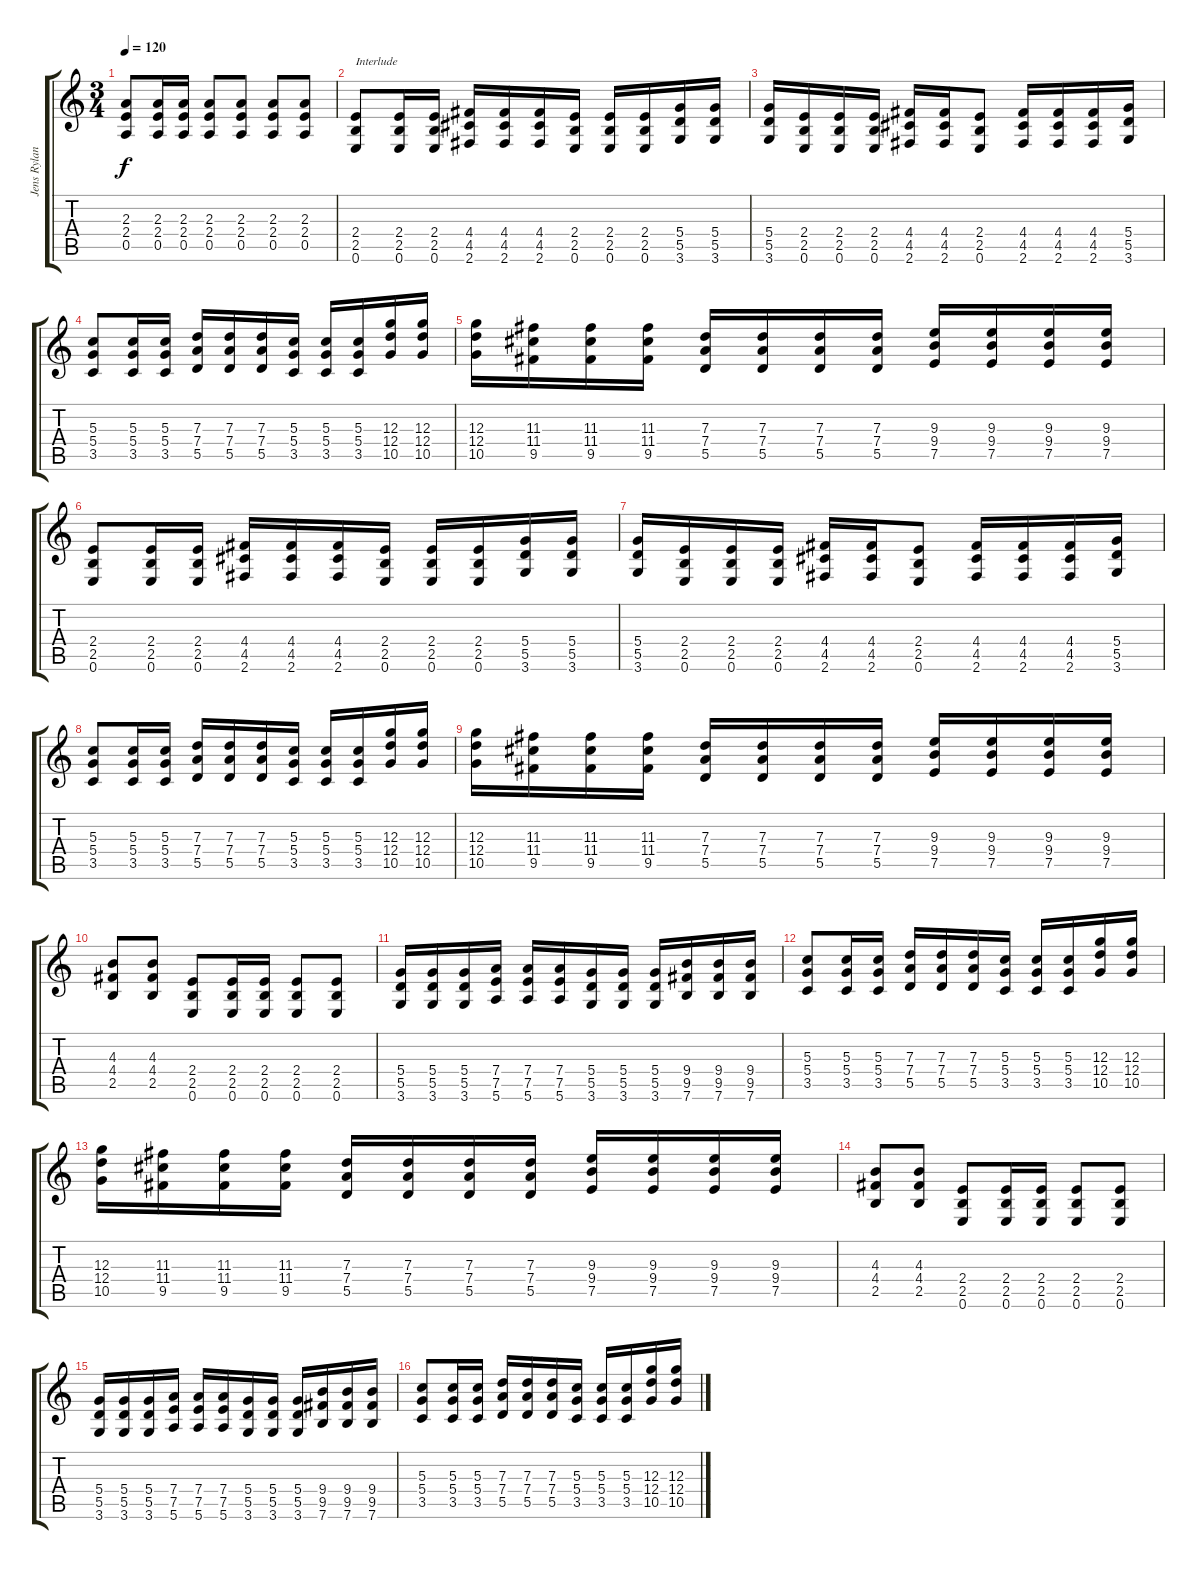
\track ("Jens Ryland" "Jens Rylan") {instrument distortionguitar}
\staff {score tabs}
\tuning (E4 B3 G3 D3 A2 E2) {hide}
\ts (3 4)
\tempo 120
\clef g2
\ks c
(2.3 2.4 0.5).8{dy f} (2.3 2.4 0.5).16 (2.3 2.4 0.5).16 (2.3 2.4 0.5).8 (2.3 2.4 0.5).8 (2.3 2.4 0.5).8 (2.3 2.4 0.5).8 |
(2.4 2.5 0.6).8{txt "Interlude"} (2.4 2.5 0.6).16 (2.4 2.5 0.6).16 (4.4 4.5 2.6).16 (4.4 4.5 2.6).16 (4.4 4.5 2.6).16 (2.4 2.5 0.6).16 (2.4 2.5 0.6).16 (2.4 2.5 0.6).16 (5.4 5.5 3.6).16 (5.4 5.5 3.6).16 |
(5.4 5.5 3.6).16 (2.4 2.5 0.6).16 (2.4 2.5 0.6).16 (2.4 2.5 0.6).16 (4.4 4.5 2.6).16 (4.4 4.5 2.6).16 (2.4 2.5 0.6).8 (4.4 4.5 2.6).16 (4.4 4.5 2.6).16 (4.4 4.5 2.6).16 (5.4 5.5 3.6).16 |
(5.3 5.4 3.5).8 (5.3 5.4 3.5).16 (5.3 5.4 3.5).16 (7.3 7.4 5.5).16 (7.3 7.4 5.5).16 (7.3 7.4 5.5).16 (5.3 5.4 3.5).16 (5.3 5.4 3.5).16 (5.3 5.4 3.5).16 (12.3 12.4 10.5).16 (12.3 12.4 10.5).16 |
(12.3 12.4 10.5).16 (11.3 11.4 9.5).16 (11.3 11.4 9.5).16 (11.3 11.4 9.5).16 (7.3 7.4 5.5).16 (7.3 7.4 5.5).16 (7.3 7.4 5.5).16 (7.3 7.4 5.5).16 (9.3 9.4 7.5).16 (9.3 9.4 7.5).16 (9.3 9.4 7.5).16 (9.3 9.4 7.5).16 |
(2.4 2.5 0.6).8 (2.4 2.5 0.6).16 (2.4 2.5 0.6).16 (4.4 4.5 2.6).16 (4.4 4.5 2.6).16 (4.4 4.5 2.6).16 (2.4 2.5 0.6).16 (2.4 2.5 0.6).16 (2.4 2.5 0.6).16 (5.4 5.5 3.6).16 (5.4 5.5 3.6).16 |
(5.4 5.5 3.6).16 (2.4 2.5 0.6).16 (2.4 2.5 0.6).16 (2.4 2.5 0.6).16 (4.4 4.5 2.6).16 (4.4 4.5 2.6).16 (2.4 2.5 0.6).8 (4.4 4.5 2.6).16 (4.4 4.5 2.6).16 (4.4 4.5 2.6).16 (5.4 5.5 3.6).16 |
(5.3 5.4 3.5).8 (5.3 5.4 3.5).16 (5.3 5.4 3.5).16 (7.3 7.4 5.5).16 (7.3 7.4 5.5).16 (7.3 7.4 5.5).16 (5.3 5.4 3.5).16 (5.3 5.4 3.5).16 (5.3 5.4 3.5).16 (12.3 12.4 10.5).16 (12.3 12.4 10.5).16 |
(12.3 12.4 10.5).16 (11.3 11.4 9.5).16 (11.3 11.4 9.5).16 (11.3 11.4 9.5).16 (7.3 7.4 5.5).16 (7.3 7.4 5.5).16 (7.3 7.4 5.5).16 (7.3 7.4 5.5).16 (9.3 9.4 7.5).16 (9.3 9.4 7.5).16 (9.3 9.4 7.5).16 (9.3 9.4 7.5).16 |
(4.3 4.4 2.5).8 (4.3 4.4 2.5).8 (2.4 2.5 0.6).8 (2.4 2.5 0.6).16 (2.4 2.5 0.6).16 (2.4 2.5 0.6).8 (2.4 2.5 0.6).8 |
(5.4 5.5 3.6).16 (5.4 5.5 3.6).16 (5.4 5.5 3.6).16 (7.4 7.5 5.6).16 (7.4 7.5 5.6).16 (7.4 7.5 5.6).16 (5.4 5.5 3.6).16 (5.4 5.5 3.6).16 (5.4 5.5 3.6).16 (9.4 9.5 7.6).16 (9.4 9.5 7.6).16 (9.4 9.5 7.6).16 |
(5.3 5.4 3.5).8 (5.3 5.4 3.5).16 (5.3 5.4 3.5).16 (7.3 7.4 5.5).16 (7.3 7.4 5.5).16 (7.3 7.4 5.5).16 (5.3 5.4 3.5).16 (5.3 5.4 3.5).16 (5.3 5.4 3.5).16 (12.3 12.4 10.5).16 (12.3 12.4 10.5).16 |
(12.3 12.4 10.5).16 (11.3 11.4 9.5).16 (11.3 11.4 9.5).16 (11.3 11.4 9.5).16 (7.3 7.4 5.5).16 (7.3 7.4 5.5).16 (7.3 7.4 5.5).16 (7.3 7.4 5.5).16 (9.3 9.4 7.5).16 (9.3 9.4 7.5).16 (9.3 9.4 7.5).16 (9.3 9.4 7.5).16 |
(4.3 4.4 2.5).8 (4.3 4.4 2.5).8 (2.4 2.5 0.6).8 (2.4 2.5 0.6).16 (2.4 2.5 0.6).16 (2.4 2.5 0.6).8 (2.4 2.5 0.6).8 |
(5.4 5.5 3.6).16 (5.4 5.5 3.6).16 (5.4 5.5 3.6).16 (7.4 7.5 5.6).16 (7.4 7.5 5.6).16 (7.4 7.5 5.6).16 (5.4 5.5 3.6).16 (5.4 5.5 3.6).16 (5.4 5.5 3.6).16 (9.4 9.5 7.6).16 (9.4 9.5 7.6).16 (9.4 9.5 7.6).16 |
(5.3 5.4 3.5).8 (5.3 5.4 3.5).16 (5.3 5.4 3.5).16 (7.3 7.4 5.5).16 (7.3 7.4 5.5).16 (7.3 7.4 5.5).16 (5.3 5.4 3.5).16 (5.3 5.4 3.5).16 (5.3 5.4 3.5).16 (12.3 12.4 10.5).16 (12.3 12.4 10.5).16
